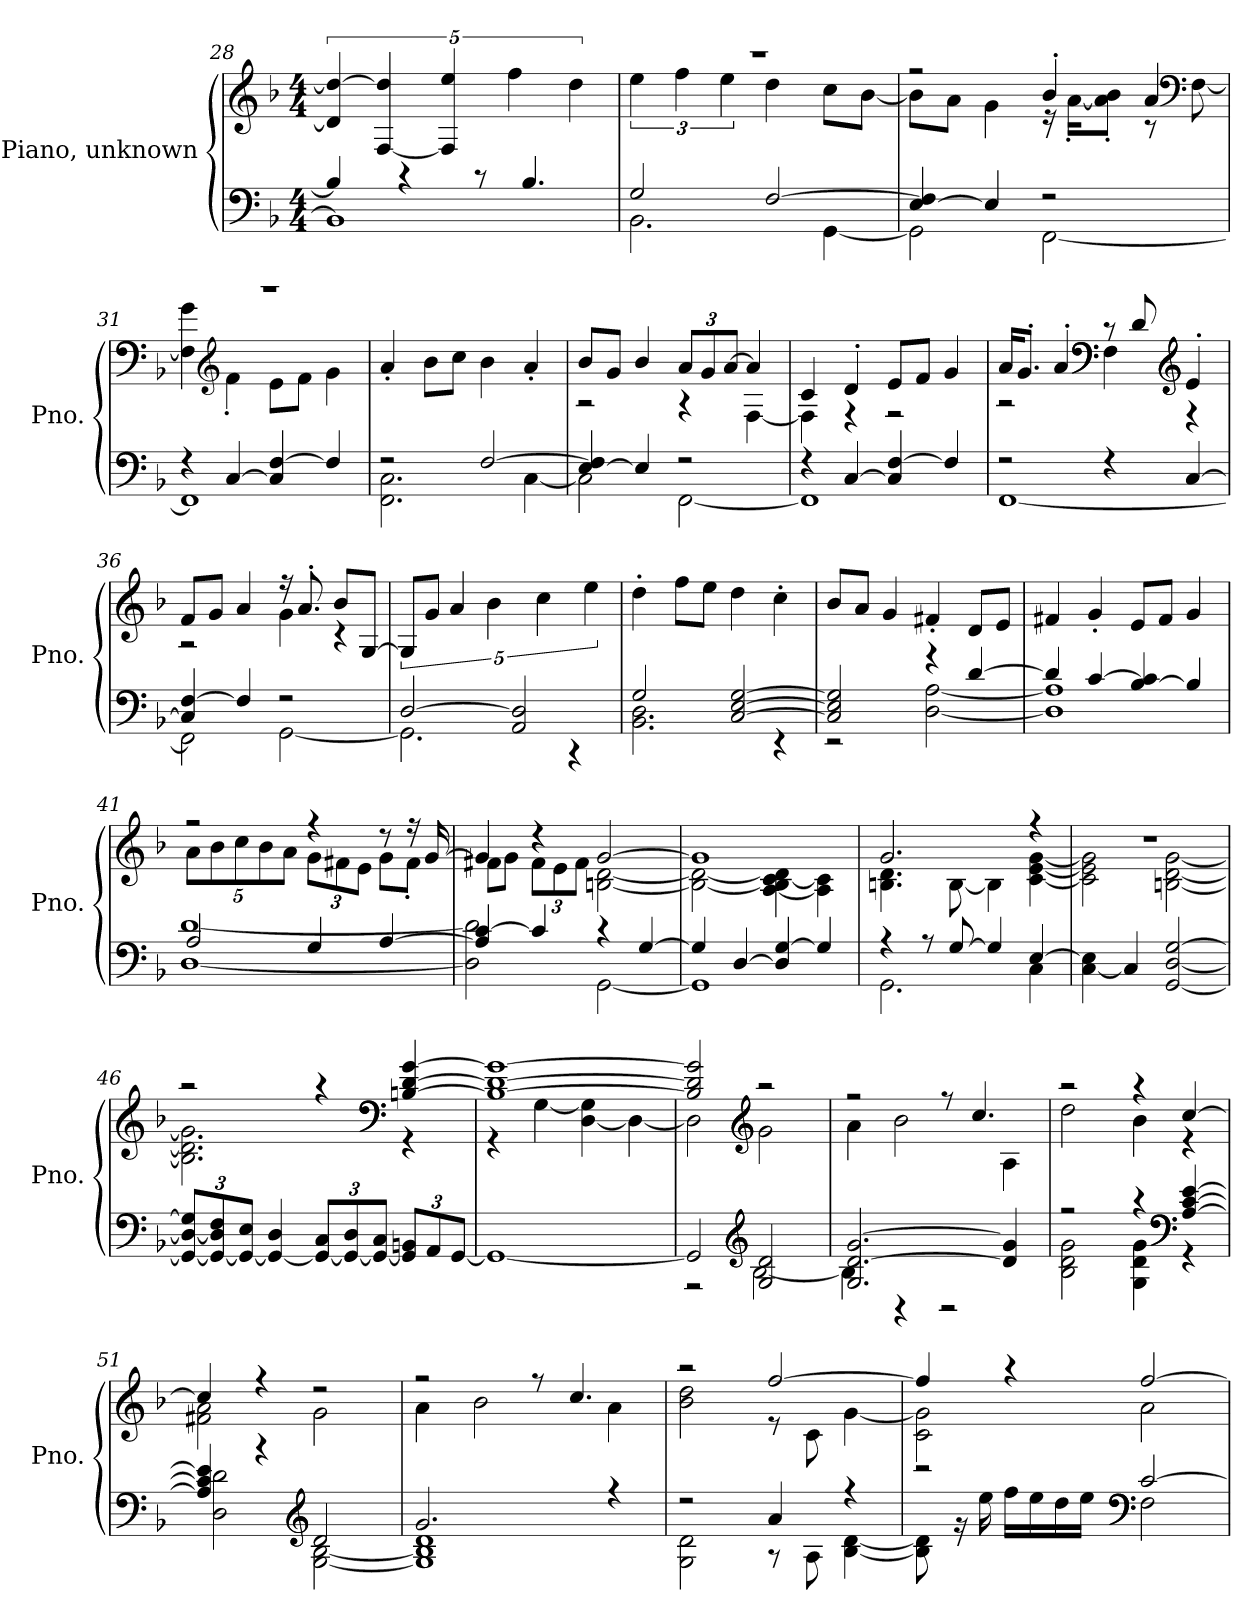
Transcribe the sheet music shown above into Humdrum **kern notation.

**kern	**kern
*part1	*part1
*staff2	*staff1
*I"Piano, unknown	*
*I'Pno.	*
*clefF4	*clefG2
*k[b-]	*k[b-]
*M4/4	*M4/4
=28	=28
*^	*
4B-/]	1BB-]	5d/] 5dd/_
.	.	[5F/ 5dd/]
4r	.	.
.	.	5F/] 5ee/
8r	.	.
.	.	5ff\
4.B-/	.	.
.	.	5dd\
=29	=29	=29
*	*	*^
2G/	2.BB-\	1r	6ee\
.	.	.	6ff\
.	.	.	6ee\
[2F/	.	.	4dd\
.	[4GG\	.	8cc\L
.	.	.	[8b-\J
!!LO:LB:g=z	!!
=30	=30	=30	=30
[4E/ 4F/]	2GG\]	2r	8b-\L]
.	.	.	8a\J
4E/]	.	.	4g\
2r	[2FF\	4b-'/	16r
.	.	.	[16a'\KL
.	.	.	8a\]' 8b-\'J
.	.	4a/	8r
*	*	*clefF4	*
.	.	.	[8F\
=31	=31	=31	=31
4r	1FF]	1r	4F\] 4g\
*	*	*clefG2	*
[4C/	.	.	4f'\
4C/] [4F/	.	.	8e\L
.	.	.	8f\J
4F/]	.	.	4g\
*	*	*v	*v
=32	=32	=32
2r	2.FF\ 2.C\	4a'/
.	.	8b-\L
.	.	8cc\J
[2F/	.	4b-\
.	[4C\	4a'/
=33	=33	=33
*	*	*^
[4E/ 4F/]	2C\]	8b-/L	2r
.	.	8g/J	.
4E/]	.	4b-/	.
*	*	*Xbrackettup	*
2r	[2FF\	12a/L	4r
.	.	12g/	.
.	.	[12a/J	.
.	.	4a/]	[4F\
=34	=34	=34	=34
4r	1FF]	4c/	4F\]
[4C/	.	4d'/	4r
4C/] [4F/	.	8e/L	2r
.	.	8f/J	.
4F/]	.	4g/	.
!!LO:PB:g=z	!!
=35	=35	=35	=35
2r	[1FF	16a/KL	2r
.	.	8.g'/J	.
.	.	4a'/	.
*	*	*clefF4	*
4r	.	8r	4F\
.	.	8d/	.
*	*	*clefG2	*
[4C/	.	4e'/	4r
=36	=36	=36	=36
4C/] [4F/	2FF\]	8f/L	2r
.	.	8g/J	.
4F/]	.	4a/	.
2r	[2GG\	16r	4g\
.	.	8.a'/	.
.	.	8b-/L	4r
.	.	[8G/J	.
*	*	*v	*v
=37	=37	=37
*	*	*brackettup
[2D/	2.GG\]	10G/L]
.	.	10g/J
.	.	5a/
.	.	5b-\
2AA/ 2D/]	.	.
.	.	5cc\
.	4r	.
.	.	5ee\
=38	=38	=38
2G/	2.BB-\ 2.D\	4dd'\
.	.	8ff\L
.	.	8ee\J
[2C/ [2E/ [2G/	.	4dd\
.	4r	4cc'\
=39	=39	=39
2C/] 2E/] 2G/]	2r	8b-/L
.	.	8a/J
.	.	4g/
4r	[2D\ [2A\	4f#X'/
[4d/	.	8d/L
.	.	8e/J
!!LO:LB:g=z
=40	=40	=40
4d/]	1D] 1A]	4f#X/
[4c/	.	4g'/
[4B-/ 4c/]	.	8e/L
.	.	8f#/J
4B-/]	.	4g/
=41	=41	=41
*	*	*^
*	*	*	*Xbrackettup
2A/	[1D [1d	2r	10a\L
.	.	.	10b-\
.	.	.	10cc\
.	.	.	10b-\
.	.	.	10a\J
4G/	.	4r	12g\L
.	.	.	12f#X\
.	.	.	12e\J
[4A/	.	8r	8g\L
.	.	16r	8f#'\J
.	.	[16g/	.
=42	=42	=42	=42
4A/] [4c/	2D\] 2d\]	4g/]	8f#X\L
.	.	.	8g\J
4c/]	.	4r	12f#\L
.	.	.	12e\
.	.	.	12f#\J
4r	[2GG\	[2g/	[2Bn\ [2d\
[4G/	.	.	.
=43	=43	=43	=43
4G/]	1GG]	1g]	2B\_ 2d\_
[4D/	.	.	.
4D/] [4G/	.	.	[4A\ 4B\] [4c\ 4d\]
4G/]	.	.	4A\] 4c\]
=44	=44	=44	=44
4r	2.GG\	2.g/	4.Bn\ 4.d\
8r	.	.	.
[8G/	.	.	[8B\
4G/]	.	.	4B\]
[4E/	4C\	4r	[4c\ [4e\ [4g\
*v	*v	*	*
!!LO:LB:g=z	!!
=45	=45	=45
[4C\ 4E\]	1r	2c\] 2e\] 2g\]
4C/]	.	.
[2GG/ [2D/ [2G/	.	[2Bn\ [2d\ [2g\
=46	=46	=46
*Xbrackettup	*	*
12GG/_ 12D/_ 12G/]L	2r	2.B\] 2.d\] 2.g\]
12GG/_ 12D/] 12F/	.	.
12GG/_ 12E/J	.	.
4GG/_ 4D/	.	.
12GG/_ 12C/L	4r	.
12GG/_ 12D/	.	.
12GG/_ 12C/J	.	.
*	*clefF4	*
12GG/] 12BBn/L	[4Bn/ [4d/ [4g/	4r
12AA/	.	.
[12GG/J	.	.
=47	=47	=47
1GG_	1B_ 1d_ 1g_	4r
.	.	[4G\
.	.	[4D\ 4G\]
.	.	4D\_
=48	=48	=48
*^	*	*
2GG/]	2r	2B/] 2d/] 2g/]	2D\]
*clefG2	*	*clefG2	*
2G/ 2d/	[2B-\	2r	2g\
=49	=49	=49	=49
2.G/ [2.d/ [2.g/	4B-\]	2r	4a\
.	4r	.	2b-\
.	2r	8r	.
.	.	4.cc/	.
4d/] 4g/]	.	.	4A\
!!LO:LB:g=z	!!
=50	=50	=50	=50
2r	2B-\ 2d\ 2g\	2r	2dd\
4r	4G\ 4d\ 4g\	4r	4b-\
*clefF4	*	*	*
[4A/ [4c/ [4e/	4r	[4cc/	4r
=51	=51	=51	=51
4A/] 4c/] 4e/]	2D\ 2d\	4cc/]	2f#X\ 2a\
4r	.	4r	.
*clefG2	*	*	*
2d/	[2G\ [2B-\	2r	2g\
=52	=52	=52	=52
2.g/	1G] 1B-] 1d	2r	4a\
.	.	.	2b-\
.	.	8r	.
.	.	4.cc/	.
4r	.	.	4a\
=53	=53	=53	=53
2r	2G\ 2d\	2r	2b-\ 2dd\
4a/	8r	[2ff/	8r
.	8A\	.	8c\
4r	[4B-\ [4d\	.	[4g\
=54	=54	=54	=54
2r	8B-\] 8d\]	4ff/]	2c\ 2g\]
.	16r	.	.
.	16ee\	.	.
.	16ff\LL	4r	.
.	16ee\	.	.
.	16dd\	.	.
.	16ee\JJ	.	.
*clefF4	*	*	*
[2c/	2F\	[2ff/	2a\
*v	*v	*	*
*	*v	*v
=	=
*-	*-
